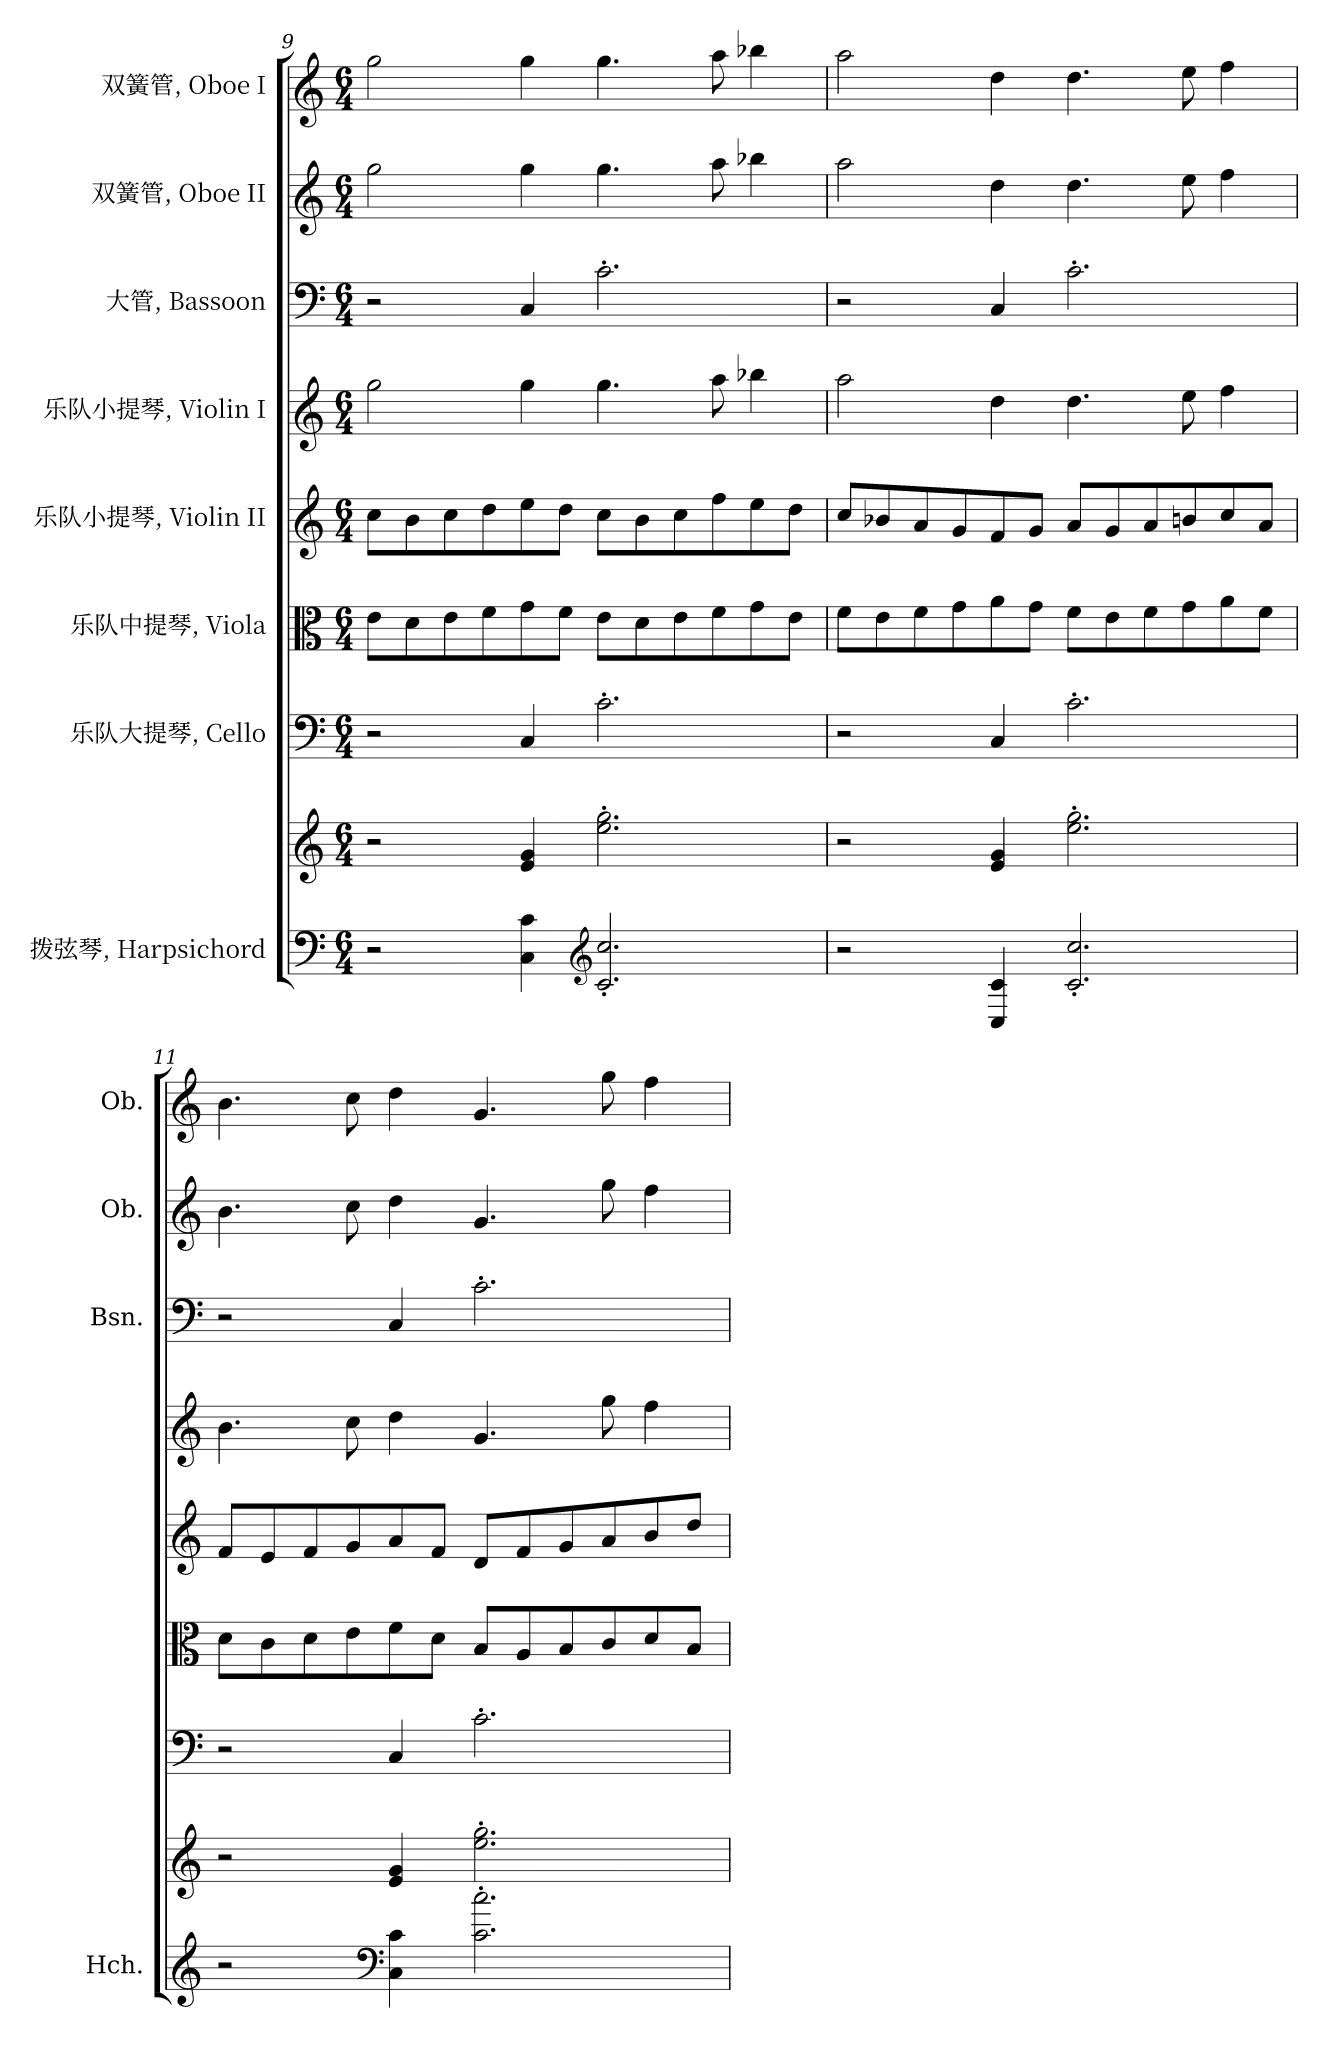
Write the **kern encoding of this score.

**kern	**kern	**kern	**kern	**kern	**kern	**kern	**kern	**kern
*part8	*part8	*part7	*part6	*part5	*part4	*part3	*part2	*part1
*staff9	*staff8	*staff7	*staff6	*staff5	*staff4	*staff3	*staff2	*staff1
*I"拨弦琴, Harpsichord	*	*I"乐队大提琴, Cello	*I"乐队中提琴, Viola	*I"乐队小提琴, Violin II	*I"乐队小提琴, Violin I	*I"大管, Bassoon	*I"双簧管, Oboe II	*I"双簧管, Oboe I
*I'Hch.	*	*	*	*	*	*I'Bsn.	*I'Ob.	*I'Ob.
!!LO:PB:g=z
*clefF4	*clefG2	*clefF4	*clefC3	*clefG2	*clefG2	*clefF4	*clefG2	*clefG2
*k[]	*k[]	*k[]	*k[]	*k[]	*k[]	*k[]	*k[]	*k[]
*M6/4	*M6/4	*M6/4	*M6/4	*M6/4	*M6/4	*M6/4	*M6/4	*M6/4
=9	=9	=9	=9	=9	=9	=9	=9	=9
2r	2r	2r	8e\L	8cc\L	2gg\	2r	2gg\	2gg\
.	.	.	8d\	8b\	.	.	.	.
.	.	.	8e\	8cc\	.	.	.	.
.	.	.	8f\	8dd\	.	.	.	.
4C\ 4c\	4e/ 4g/	4C/	8g\	8ee\	4gg\	4C/	4gg\	4gg\
.	.	.	8f\J	8dd\J	.	.	.	.
*clefG2	*	*	*	*	*	*	*	*
2.c/' 2.cc/'	2.ee\' 2.gg\'	2.c'\	8e\L	8cc\L	4.gg\	2.c'\	4.gg\	4.gg\
.	.	.	8d\	8b\	.	.	.	.
.	.	.	8e\	8cc\	.	.	.	.
.	.	.	8f\	8ff\	8aa\	.	8aa\	8aa\
.	.	.	8g\	8ee\	4bb-X\	.	4bb-X\	4bb-X\
.	.	.	8e\J	8dd\J	.	.	.	.
=10	=10	=10	=10	=10	=10	=10	=10	=10
2r	2r	2r	8f\L	8cc/L	2aa\	2r	2aa\	2aa\
.	.	.	8e\	8b-X/	.	.	.	.
.	.	.	8f\	8a/	.	.	.	.
.	.	.	8g\	8g/	.	.	.	.
4C/ 4c/	4e/ 4g/	4C/	8a\	8f/	4dd\	4C/	4dd\	4dd\
.	.	.	8g\J	8g/J	.	.	.	.
2.c/' 2.cc/'	2.ee\' 2.gg\'	2.c'\	8f\L	8a/L	4.dd\	2.c'\	4.dd\	4.dd\
.	.	.	8e\	8g/	.	.	.	.
.	.	.	8f\	8a/	.	.	.	.
.	.	.	8g\	8bn/	8ee\	.	8ee\	8ee\
.	.	.	8a\	8cc/	4ff\	.	4ff\	4ff\
.	.	.	8f\J	8a/J	.	.	.	.
=11	=11	=11	=11	=11	=11	=11	=11	=11
2r	2r	2r	8d\L	8f/L	4.b\	2r	4.b\	4.b\
.	.	.	8c\	8e/	.	.	.	.
.	.	.	8d\	8f/	.	.	.	.
.	.	.	8e\	8g/	8cc\	.	8cc\	8cc\
*clefF4	*	*	*	*	*	*	*	*
4C\ 4c\	4e/ 4g/	4C/	8f\	8a/	4dd\	4C/	4dd\	4dd\
.	.	.	8d\J	8f/J	.	.	.	.
2.c\' 2.cc\'	2.ee\' 2.gg\'	2.c'\	8B/L	8d/L	4.g/	2.c'\	4.g/	4.g/
.	.	.	8A/	8f/	.	.	.	.
.	.	.	8B/	8g/	.	.	.	.
.	.	.	8c/	8a/	8gg\	.	8gg\	8gg\
.	.	.	8d/	8b/	4ff\	.	4ff\	4ff\
.	.	.	8B/J	8dd/J	.	.	.	.
=	=	=	=	=	=	=	=	=
*-	*-	*-	*-	*-	*-	*-	*-	*-
